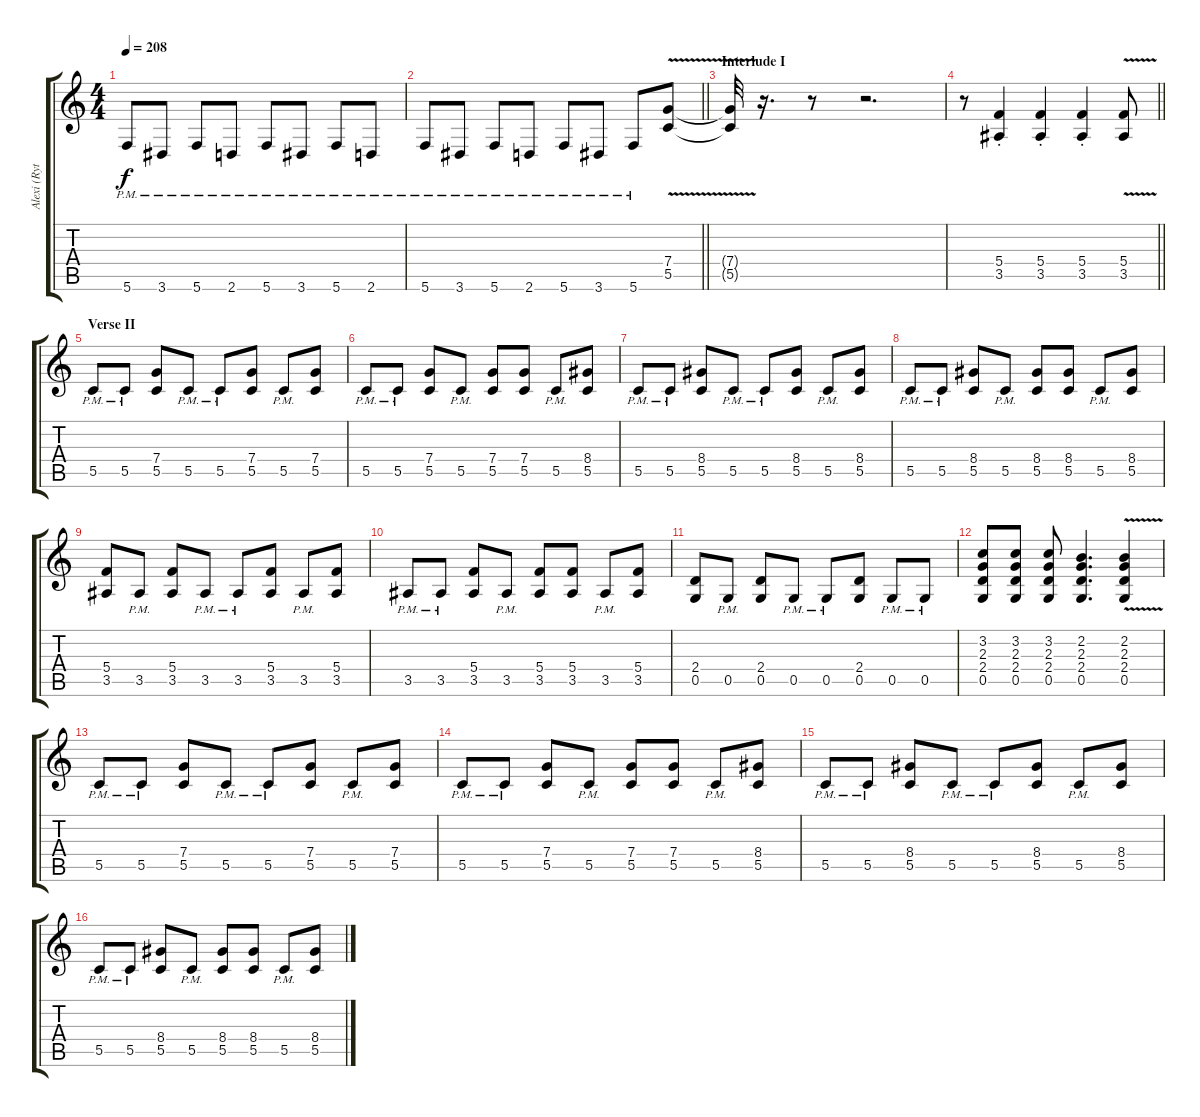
\track ("Alexi (Rythm Guitar)" "Alexi (Ryt") {instrument distortionguitar}
\staff {score tabs}
\tuning (D4 A3 F3 C3 G2 C2) {hide}
\ts (4 4)
\tempo 208
\clef g2
\ks c
5.6{pm}.8{dy f} 3.6{pm}.8 5.6{pm}.8 2.6{pm}.8 5.6{pm}.8 3.6{pm}.8 5.6{pm}.8 2.6{pm}.8 |
\barLineRight lightlight
5.6{pm}.8 3.6{pm}.8 5.6{pm}.8 2.6{pm}.8 5.6{pm}.8 3.6{pm}.8 5.6{pm}.8 (7.4{v} 5.5{v}).8 |
\section ("" "Interlude I")
(7.4{t} 5.5{t}).32 r.16{d} r.8 r.2{d} |
\barLineRight lightlight
r.8 (5.4{st} 3.5{st}).4 (5.4{st} 3.5{st}).4 (5.4{st} 3.5{st}).4 (5.4{v} 3.5{v}).8 |
\section ("" "Verse II")
5.5{pm}.8 5.5{pm}.8 (7.4 5.5).8 5.5{pm}.8 5.5{pm}.8 (7.4 5.5).8 5.5{pm}.8 (7.4 5.5).8 |
5.5{pm}.8 5.5{pm}.8 (7.4 5.5).8 5.5{pm}.8 (7.4 5.5).8 (7.4 5.5).8 5.5{pm}.8 (8.4 5.5).8 |
5.5{pm}.8 5.5{pm}.8 (8.4 5.5).8 5.5{pm}.8 5.5{pm}.8 (8.4 5.5).8 5.5{pm}.8 (8.4 5.5).8 |
5.5{pm}.8 5.5{pm}.8 (8.4 5.5).8 5.5{pm}.8 (8.4 5.5).8 (8.4 5.5).8 5.5{pm}.8 (8.4 5.5).8 |
(5.4 3.5).8 3.5{pm}.8 (5.4 3.5).8 3.5{pm}.8 3.5{pm}.8 (5.4 3.5).8 3.5{pm}.8 (5.4 3.5).8 |
3.5{pm}.8 3.5{pm}.8 (5.4 3.5).8 3.5{pm}.8 (5.4 3.5).8 (5.4 3.5).8 3.5{pm}.8 (5.4 3.5).8 |
(2.4 0.5).8 0.5{pm}.8 (2.4 0.5).8 0.5{pm}.8 0.5{pm}.8 (2.4 0.5).8 0.5{pm}.8 0.5{pm}.8 |
(3.2 2.3 2.4 0.5).8 (3.2 2.3 2.4 0.5).8 (3.2 2.3 2.4 0.5).8 (2.2 2.3 2.4 0.5).4{d} (2.2{v} 2.3{v} 2.4{v} 0.5).4 |
5.5{pm}.8 5.5{pm}.8 (7.4 5.5).8 5.5{pm}.8 5.5{pm}.8 (7.4 5.5).8 5.5{pm}.8 (7.4 5.5).8 |
5.5{pm}.8 5.5{pm}.8 (7.4 5.5).8 5.5{pm}.8 (7.4 5.5).8 (7.4 5.5).8 5.5{pm}.8 (8.4 5.5).8 |
5.5{pm}.8 5.5{pm}.8 (8.4 5.5).8 5.5{pm}.8 5.5{pm}.8 (8.4 5.5).8 5.5{pm}.8 (8.4 5.5).8 |
5.5{pm}.8 5.5{pm}.8 (8.4 5.5).8 5.5{pm}.8 (8.4 5.5).8 (8.4 5.5).8 5.5{pm}.8 (8.4 5.5).8
